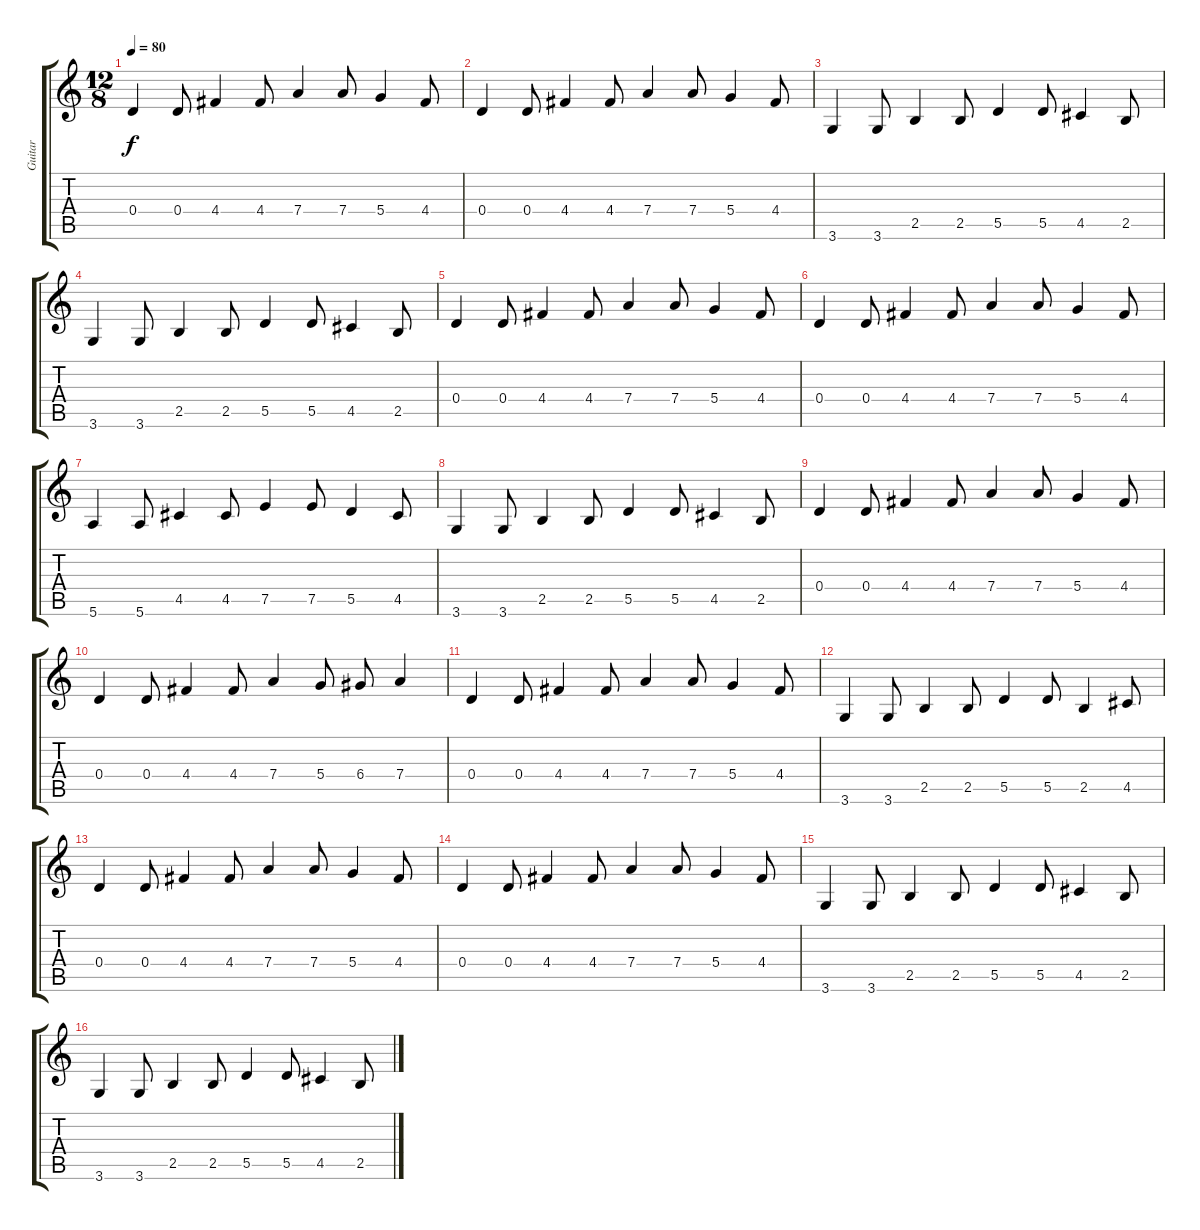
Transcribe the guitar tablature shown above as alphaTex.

\track ("Guitar" "Guitar") {instrument acousticguitarnylon}
\staff {score tabs}
\tuning (E4 B3 G3 D3 A2 E2) {hide}
\ts (12 8)
\tempo 80
\clef g2
\ks c
0.4.4{dy f} 0.4.8 4.4.4 4.4.8 7.4.4 7.4.8 5.4.4 4.4.8 |
0.4.4 0.4.8 4.4.4 4.4.8 7.4.4 7.4.8 5.4.4 4.4.8 |
3.6.4 3.6.8 2.5.4 2.5.8 5.5.4 5.5.8 4.5.4 2.5.8 |
3.6.4 3.6.8 2.5.4 2.5.8 5.5.4 5.5.8 4.5.4 2.5.8 |
0.4.4 0.4.8 4.4.4 4.4.8 7.4.4 7.4.8 5.4.4 4.4.8 |
0.4.4 0.4.8 4.4.4 4.4.8 7.4.4 7.4.8 5.4.4 4.4.8 |
5.6.4 5.6.8 4.5.4 4.5.8 7.5.4 7.5.8 5.5.4 4.5.8 |
3.6.4 3.6.8 2.5.4 2.5.8 5.5.4 5.5.8 4.5.4 2.5.8 |
0.4.4 0.4.8 4.4.4 4.4.8 7.4.4 7.4.8 5.4.4 4.4.8 |
0.4.4 0.4.8 4.4.4 4.4.8 7.4.4 5.4.8 6.4.8 7.4.4 |
0.4.4 0.4.8 4.4.4 4.4.8 7.4.4 7.4.8 5.4.4 4.4.8 |
3.6.4 3.6.8 2.5.4 2.5.8 5.5.4 5.5.8 2.5.4 4.5.8 |
0.4.4 0.4.8 4.4.4 4.4.8 7.4.4 7.4.8 5.4.4 4.4.8 |
0.4.4 0.4.8 4.4.4 4.4.8 7.4.4 7.4.8 5.4.4 4.4.8 |
3.6.4 3.6.8 2.5.4 2.5.8 5.5.4 5.5.8 4.5.4 2.5.8 |
3.6.4 3.6.8 2.5.4 2.5.8 5.5.4 5.5.8 4.5.4 2.5.8
